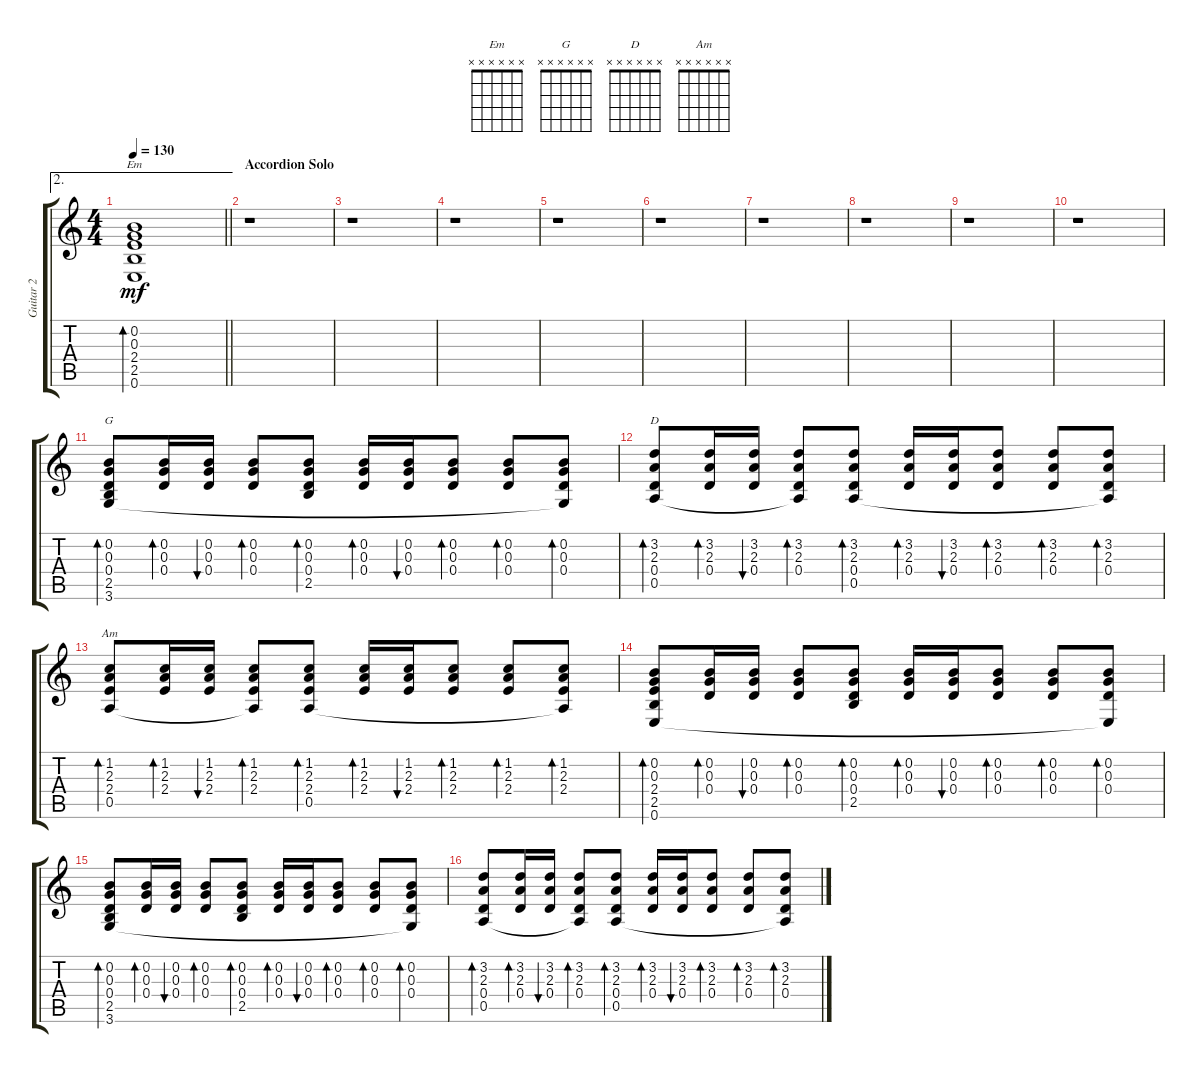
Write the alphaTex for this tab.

\track ("Guitar 2" "Guitar 2") {instrument acousticguitarsteel}
\staff {score tabs}
\tuning (E4 B3 G3 D3 A2 E2) {hide}
\chord ("Em" x x x x x x)
\chord ("G" x x x x x x)
\chord ("D" x x x x x x)
\chord ("Am" x x x x x x)
\ae 2
\ts (4 4)
\tempo 130
\clef g2
\barLineRight lightlight
\ks c
(0.2 0.3 2.4 2.5 0.6).1{bd 30 ch "Em" dy mf} |
\section ("" "Accordion Solo")
r.1 |
r.1 |
r.1 |
r.1 |
r.1 |
r.1 |
r.1 |
r.1 |
r.1 |
(0.2 0.3 0.4 2.5 3.6).8{bd 30 ch "G"} (0.2 0.3 0.4).16{bd 30} (0.2 0.3 0.4).16{bu 30} (0.2 0.3 0.4).8{bd 30} (0.2 0.3 0.4 2.5).8{bd 30} (0.2 0.3 0.4).16{bd 30} (0.2 0.3 0.4).16{bu 30} (0.2 0.3 0.4).8{bd 30} (0.2 0.3 0.4).8{bd 30} (0.2 0.3 0.4 3.6{t}).8{bd 30} |
(3.2 2.3 0.4 0.5).8{bd 30 ch "D"} (3.2 2.3 0.4).16{bd 30} (3.2 2.3 0.4).16{bu 30} (3.2 2.3 0.4 0.5{t}).8{bd 30} (3.2 2.3 0.4 0.5).8{bd 30} (3.2 2.3 0.4).16{bd 30} (3.2 2.3 0.4).16{bu 30} (3.2 2.3 0.4).8{bd 30} (3.2 2.3 0.4).8{bd 30} (3.2 2.3 0.4 0.5{t}).8{bd 30} |
(1.2 2.3 2.4 0.5).8{bd 30 ch "Am"} (1.2 2.3 2.4).16{bd 30} (1.2 2.3 2.4).16{bu 30} (1.2 2.3 2.4 0.5{t}).8{bd 30} (1.2 2.3 2.4 0.5).8{bd 30} (1.2 2.3 2.4).16{bd 30} (1.2 2.3 2.4).16{bu 30} (1.2 2.3 2.4).8{bd 30} (1.2 2.3 2.4).8{bd 30} (1.2 2.3 2.4 0.5{t}).8{bd 30} |
(0.2 0.3 2.4 2.5 0.6).8{bd 30} (0.2 0.3 0.4).16{bd 30} (0.2 0.3 0.4).16{bu 30} (0.2 0.3 0.4).8{bd 30} (0.2 0.3 0.4 2.5).8{bd 30} (0.2 0.3 0.4).16{bd 30} (0.2 0.3 0.4).16{bu 30} (0.2 0.3 0.4).8{bd 30} (0.2 0.3 0.4).8{bd 30} (0.2 0.3 0.4 0.6{t}).8{bd 30} |
(0.2 0.3 0.4 2.5 3.6).8{bd 30} (0.2 0.3 0.4).16{bd 30} (0.2 0.3 0.4).16{bu 30} (0.2 0.3 0.4).8{bd 30} (0.2 0.3 0.4 2.5).8{bd 30} (0.2 0.3 0.4).16{bd 30} (0.2 0.3 0.4).16{bu 30} (0.2 0.3 0.4).8{bd 30} (0.2 0.3 0.4).8{bd 30} (0.2 0.3 0.4 3.6{t}).8{bd 30} |
(3.2 2.3 0.4 0.5).8{bd 30} (3.2 2.3 0.4).16{bd 30} (3.2 2.3 0.4).16{bu 30} (3.2 2.3 0.4 0.5{t}).8{bd 30} (3.2 2.3 0.4 0.5).8{bd 30} (3.2 2.3 0.4).16{bd 30} (3.2 2.3 0.4).16{bu 30} (3.2 2.3 0.4).8{bd 30} (3.2 2.3 0.4).8{bd 30} (3.2 2.3 0.4 0.5{t}).8{bd 30}
